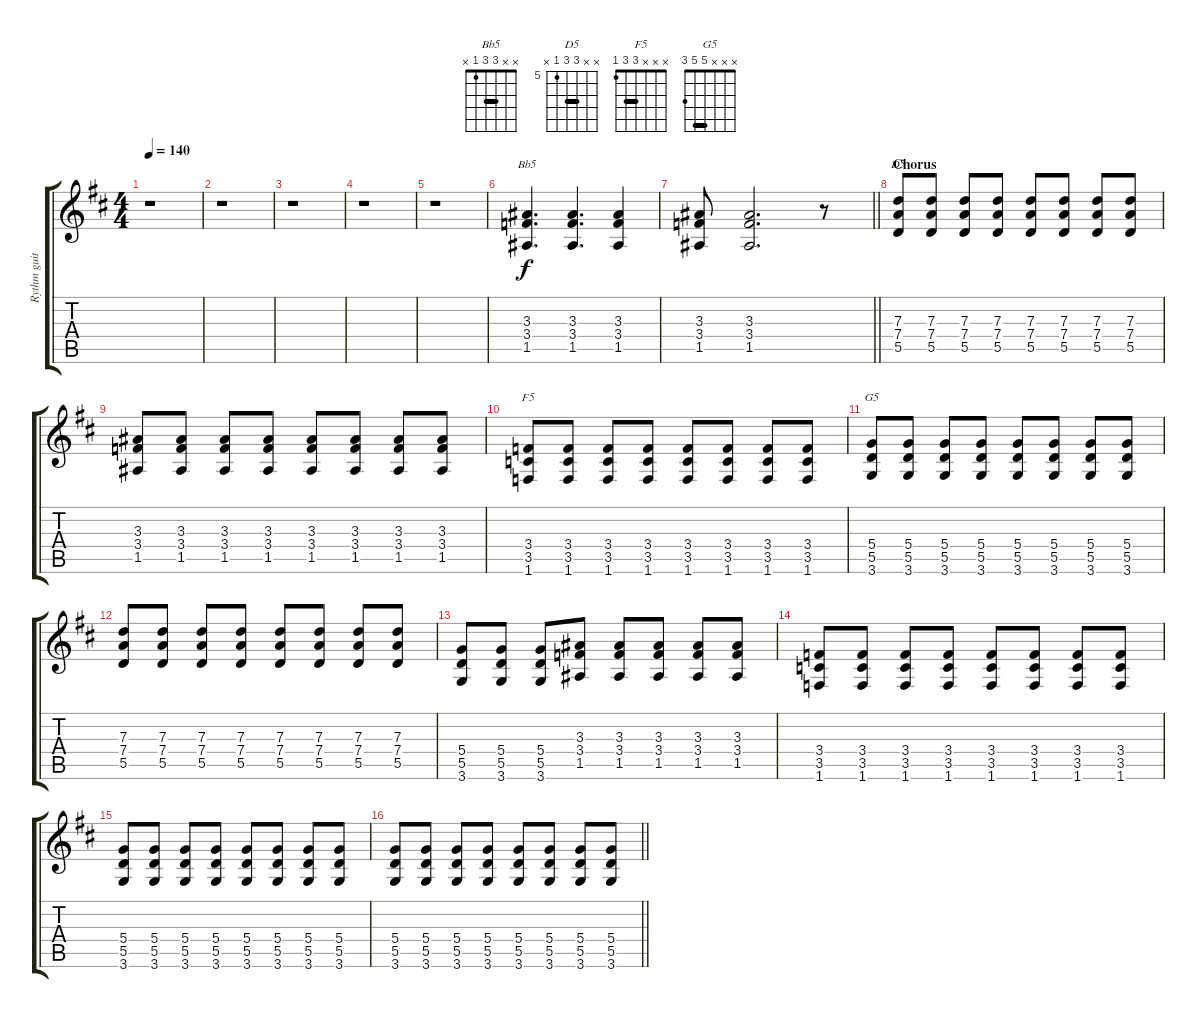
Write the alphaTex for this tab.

\track ("Rythm guitar (Jesper Binzer)" "Rythm guit") {instrument overdrivenguitar}
\staff {score tabs}
\tuning (E4 B3 G3 D3 A2 E2) {hide}
\chord ("Bb5" x x 3 3 1 x) {barre 3}
\chord ("D5" x x 7 7 5 x) {firstfret 5 barre 7}
\chord ("F5" x x x 3 3 1) {barre 3}
\chord ("G5" x x x 5 5 3) {barre 5}
\ts (4 4)
\tempo 140
\clef g2
\ks d
r.1{dy f} |
r.1 |
r.1 |
r.1 |
r.1 |
(3.3 3.4 1.5).4{d ch "Bb5"} (3.3 3.4 1.5).4{d} (3.3 3.4 1.5).4 |
\barLineRight lightlight
(3.3 3.4 1.5).8 (3.3 3.4 1.5).2{d} r.8 |
\section ("" "Chorus")
(7.3 7.4 5.5).8{ch "D5"} (7.3 7.4 5.5).8 (7.3 7.4 5.5).8 (7.3 7.4 5.5).8 (7.3 7.4 5.5).8 (7.3 7.4 5.5).8 (7.3 7.4 5.5).8 (7.3 7.4 5.5).8 |
(3.3 3.4 1.5).8 (3.3 3.4 1.5).8 (3.3 3.4 1.5).8 (3.3 3.4 1.5).8 (3.3 3.4 1.5).8 (3.3 3.4 1.5).8 (3.3 3.4 1.5).8 (3.3 3.4 1.5).8 |
(3.4 3.5 1.6).8{ch "F5"} (3.4 3.5 1.6).8 (3.4 3.5 1.6).8 (3.4 3.5 1.6).8 (3.4 3.5 1.6).8 (3.4 3.5 1.6).8 (3.4 3.5 1.6).8 (3.4 3.5 1.6).8 |
(5.4 5.5 3.6).8{ch "G5"} (5.4 5.5 3.6).8 (5.4 5.5 3.6).8 (5.4 5.5 3.6).8 (5.4 5.5 3.6).8 (5.4 5.5 3.6).8 (5.4 5.5 3.6).8 (5.4 5.5 3.6).8 |
(7.3 7.4 5.5).8 (7.3 7.4 5.5).8 (7.3 7.4 5.5).8 (7.3 7.4 5.5).8 (7.3 7.4 5.5).8 (7.3 7.4 5.5).8 (7.3 7.4 5.5).8 (7.3 7.4 5.5).8 |
(5.4 5.5 3.6).8 (5.4 5.5 3.6).8 (5.4 5.5 3.6).8 (3.3 3.4 1.5).8 (3.3 3.4 1.5).8 (3.3 3.4 1.5).8 (3.3 3.4 1.5).8 (3.3 3.4 1.5).8 |
(3.4 3.5 1.6).8 (3.4 3.5 1.6).8 (3.4 3.5 1.6).8 (3.4 3.5 1.6).8 (3.4 3.5 1.6).8 (3.4 3.5 1.6).8 (3.4 3.5 1.6).8 (3.4 3.5 1.6).8 |
(5.4 5.5 3.6).8 (5.4 5.5 3.6).8 (5.4 5.5 3.6).8 (5.4 5.5 3.6).8 (5.4 5.5 3.6).8 (5.4 5.5 3.6).8 (5.4 5.5 3.6).8 (5.4 5.5 3.6).8 |
\barLineRight lightlight
(5.4 5.5 3.6).8 (5.4 5.5 3.6).8 (5.4 5.5 3.6).8 (5.4 5.5 3.6).8 (5.4 5.5 3.6).8 (5.4 5.5 3.6).8 (5.4 5.5 3.6).8 (5.4 5.5 3.6).8
